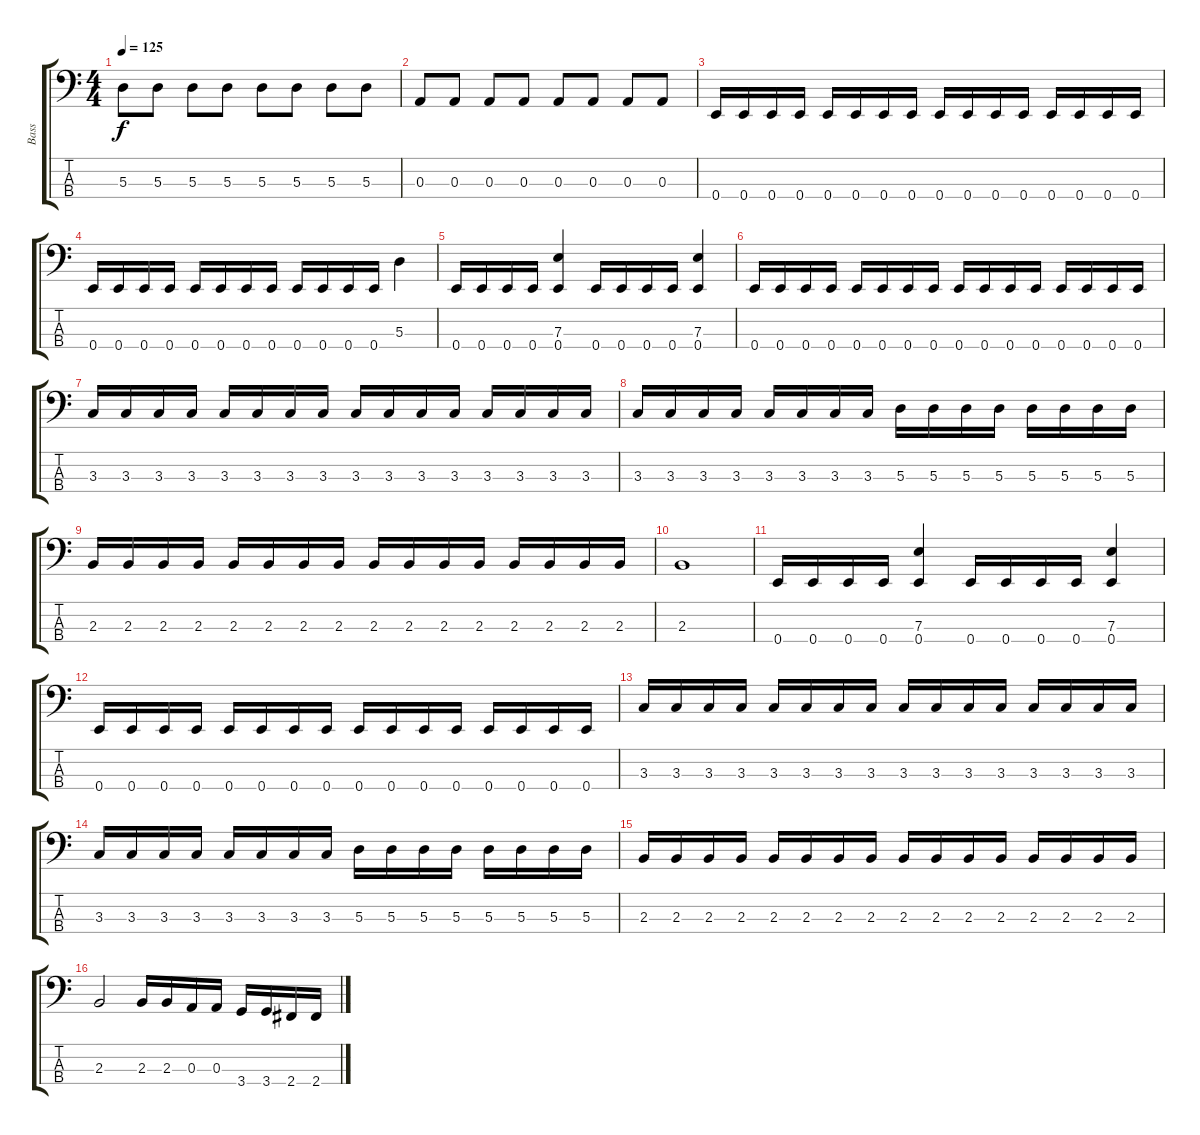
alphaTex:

\track ("Bass" "Bass") {instrument electricbasspick}
\staff {score tabs}
\tuning (G2 D2 A1 E1) {hide}
\ts (4 4)
\tempo 125
\clef f4
\ks c
5.3.8{dy f} 5.3.8 5.3.8 5.3.8 5.3.8 5.3.8 5.3.8 5.3.8 |
0.3.8 0.3.8 0.3.8 0.3.8 0.3.8 0.3.8 0.3.8 0.3.8 |
0.4.16 0.4.16 0.4.16 0.4.16 0.4.16 0.4.16 0.4.16 0.4.16 0.4.16 0.4.16 0.4.16 0.4.16 0.4.16 0.4.16 0.4.16 0.4.16 |
0.4.16 0.4.16 0.4.16 0.4.16 0.4.16 0.4.16 0.4.16 0.4.16 0.4.16 0.4.16 0.4.16 0.4.16 5.3.4 |
0.4.16 0.4.16 0.4.16 0.4.16 (7.3 0.4).4 0.4.16 0.4.16 0.4.16 0.4.16 (7.3 0.4).4 |
0.4.16 0.4.16 0.4.16 0.4.16 0.4.16 0.4.16 0.4.16 0.4.16 0.4.16 0.4.16 0.4.16 0.4.16 0.4.16 0.4.16 0.4.16 0.4.16 |
3.3.16 3.3.16 3.3.16 3.3.16 3.3.16 3.3.16 3.3.16 3.3.16 3.3.16 3.3.16 3.3.16 3.3.16 3.3.16 3.3.16 3.3.16 3.3.16 |
3.3.16 3.3.16 3.3.16 3.3.16 3.3.16 3.3.16 3.3.16 3.3.16 5.3.16 5.3.16 5.3.16 5.3.16 5.3.16 5.3.16 5.3.16 5.3.16 |
2.3.16 2.3.16 2.3.16 2.3.16 2.3.16 2.3.16 2.3.16 2.3.16 2.3.16 2.3.16 2.3.16 2.3.16 2.3.16 2.3.16 2.3.16 2.3.16 |
2.3.1 |
0.4.16 0.4.16 0.4.16 0.4.16 (7.3 0.4).4 0.4.16 0.4.16 0.4.16 0.4.16 (7.3 0.4).4 |
0.4.16 0.4.16 0.4.16 0.4.16 0.4.16 0.4.16 0.4.16 0.4.16 0.4.16 0.4.16 0.4.16 0.4.16 0.4.16 0.4.16 0.4.16 0.4.16 |
3.3.16 3.3.16 3.3.16 3.3.16 3.3.16 3.3.16 3.3.16 3.3.16 3.3.16 3.3.16 3.3.16 3.3.16 3.3.16 3.3.16 3.3.16 3.3.16 |
3.3.16 3.3.16 3.3.16 3.3.16 3.3.16 3.3.16 3.3.16 3.3.16 5.3.16 5.3.16 5.3.16 5.3.16 5.3.16 5.3.16 5.3.16 5.3.16 |
2.3.16 2.3.16 2.3.16 2.3.16 2.3.16 2.3.16 2.3.16 2.3.16 2.3.16 2.3.16 2.3.16 2.3.16 2.3.16 2.3.16 2.3.16 2.3.16 |
2.3.2 2.3.16 2.3.16 0.3.16 0.3.16 3.4.16 3.4.16 2.4.16 2.4.16
